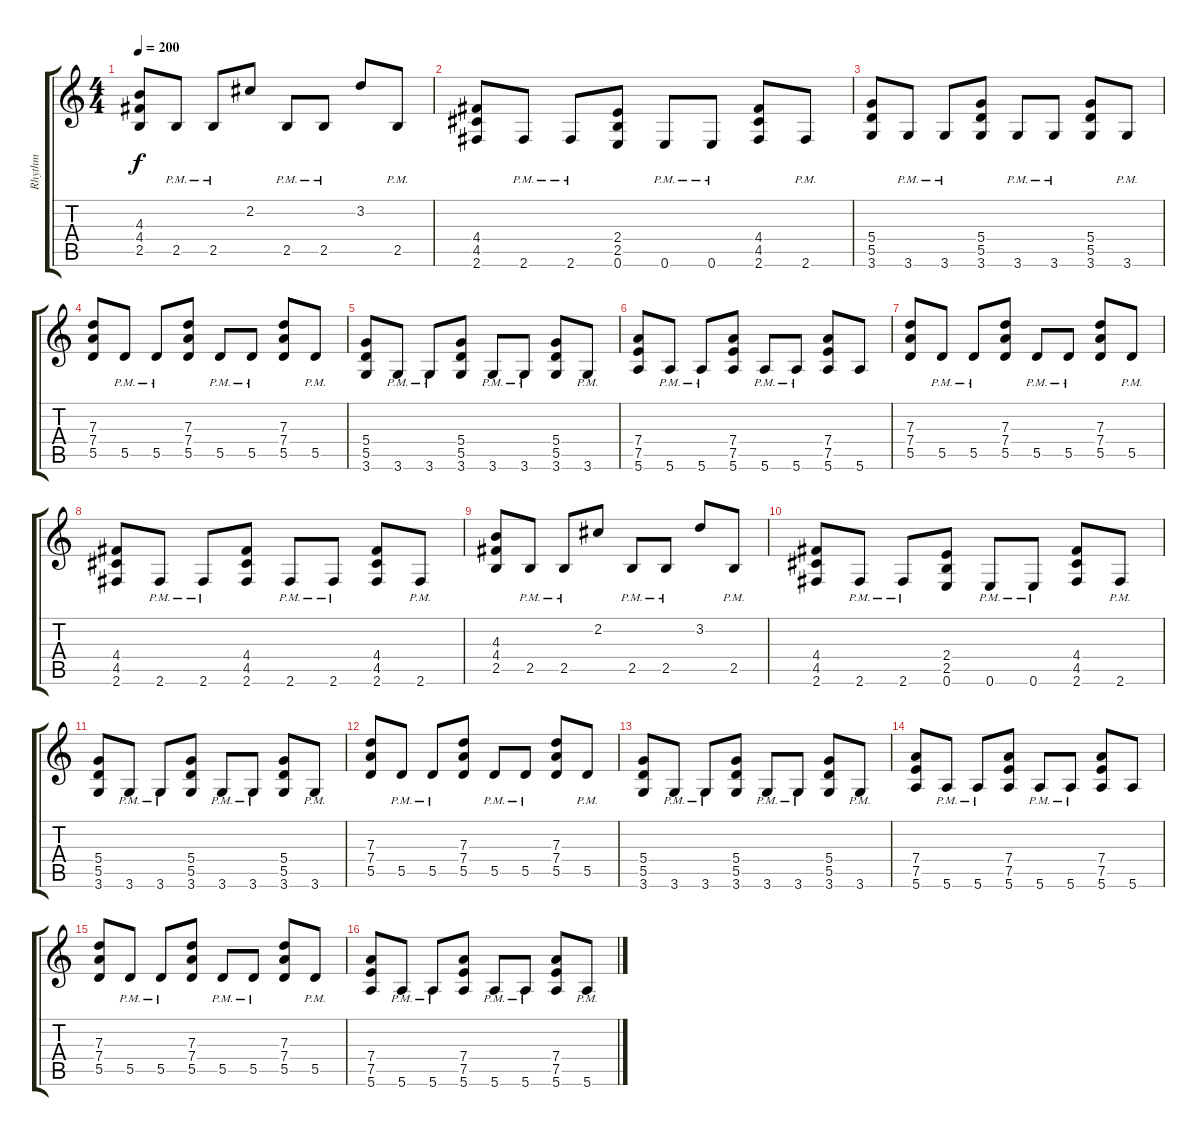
\track ("Rhythm" "Rhythm") {instrument overdrivenguitar}
\staff {score tabs}
\tuning (E4 B3 G3 D3 A2 E2) {hide}
\ts (4 4)
\tempo 200
\clef g2
\ks c
(4.3 4.4 2.5).8{dy f} 2.5{pm}.8 2.5{pm}.8 2.2.8 2.5{pm}.8 2.5{pm}.8 3.2.8 2.5{pm}.8 |
(4.4 4.5 2.6).8 2.6{pm}.8 2.6{pm}.8 (2.4 2.5 0.6).8 0.6{pm}.8 0.6{pm}.8 (4.4 4.5 2.6).8 2.6{pm}.8 |
(5.4 5.5 3.6).8 3.6{pm}.8 3.6{pm}.8 (5.4 5.5 3.6).8 3.6{pm}.8 3.6{pm}.8 (5.4 5.5 3.6).8 3.6{pm}.8 |
(7.3 7.4 5.5).8 5.5{pm}.8 5.5{pm}.8 (7.3 7.4 5.5).8 5.5{pm}.8 5.5{pm}.8 (7.3 7.4 5.5).8 5.5{pm}.8 |
(5.4 5.5 3.6).8 3.6{pm}.8 3.6{pm}.8 (5.4 5.5 3.6).8 3.6{pm}.8 3.6{pm}.8 (5.4 5.5 3.6).8 3.6{pm}.8 |
(7.4 7.5 5.6).8 5.6{pm}.8 5.6{pm}.8 (7.4 7.5 5.6).8 5.6{pm}.8 5.6{pm}.8 (7.4 7.5 5.6).8 5.6.8 |
(7.3 7.4 5.5).8 5.5{pm}.8 5.5{pm}.8 (7.3 7.4 5.5).8 5.5{pm}.8 5.5{pm}.8 (7.3 7.4 5.5).8 5.5{pm}.8 |
(4.4 4.5 2.6).8 2.6{pm}.8 2.6{pm}.8 (4.4 4.5 2.6).8 2.6{pm}.8 2.6{pm}.8 (4.4 4.5 2.6).8 2.6{pm}.8 |
(4.3 4.4 2.5).8 2.5{pm}.8 2.5{pm}.8 2.2.8 2.5{pm}.8 2.5{pm}.8 3.2.8 2.5{pm}.8 |
(4.4 4.5 2.6).8 2.6{pm}.8 2.6{pm}.8 (2.4 2.5 0.6).8 0.6{pm}.8 0.6{pm}.8 (4.4 4.5 2.6).8 2.6{pm}.8 |
(5.4 5.5 3.6).8 3.6{pm}.8 3.6{pm}.8 (5.4 5.5 3.6).8 3.6{pm}.8 3.6{pm}.8 (5.4 5.5 3.6).8 3.6{pm}.8 |
(7.3 7.4 5.5).8 5.5{pm}.8 5.5{pm}.8 (7.3 7.4 5.5).8 5.5{pm}.8 5.5{pm}.8 (7.3 7.4 5.5).8 5.5{pm}.8 |
(5.4 5.5 3.6).8 3.6{pm}.8 3.6{pm}.8 (5.4 5.5 3.6).8 3.6{pm}.8 3.6{pm}.8 (5.4 5.5 3.6).8 3.6{pm}.8 |
(7.4 7.5 5.6).8 5.6{pm}.8 5.6{pm}.8 (7.4 7.5 5.6).8 5.6{pm}.8 5.6{pm}.8 (7.4 7.5 5.6).8 5.6.8 |
(7.3 7.4 5.5).8 5.5{pm}.8 5.5{pm}.8 (7.3 7.4 5.5).8 5.5{pm}.8 5.5{pm}.8 (7.3 7.4 5.5).8 5.5{pm}.8 |
(7.4 7.5 5.6).8 5.6{pm}.8 5.6{pm}.8 (7.4 7.5 5.6).8 5.6{pm}.8 5.6{pm}.8 (7.4 7.5 5.6).8 5.6{pm}.8
